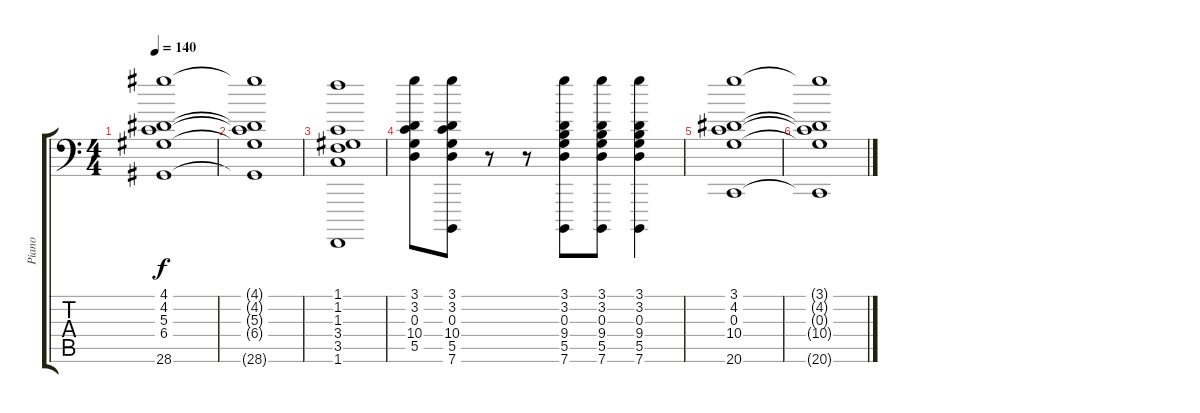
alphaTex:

\track ("Piano" "Piano") {instrument acousticgrandpiano}
\staff {score tabs}
\tuning (E5 B3 G3 D3 A2 E0) {hide}
\ts (4 4)
\tempo 140
\clef f4
\ks c
(4.1 4.2 5.3 6.4 28.6).1{dy f} |
(4.1{t} 4.2{t} 5.3{t} 6.4{t} 28.6{t}).1 |
(1.1 1.2 1.3 3.4 3.5 1.6).1 |
(3.1 3.2 0.3 10.4 5.5).8 (3.1 3.2 0.3 10.4 5.5 7.6).8 r.8 r.8 (3.1 3.2 0.3 9.4 5.5 7.6).8 (3.1 3.2 0.3 9.4 5.5 7.6).8 (3.1 3.2 0.3 9.4 5.5 7.6).4 |
(3.1 4.2 0.3 10.4 20.6).1 |
(3.1{t} 4.2{t} 0.3{t} 10.4{t} 20.6{t}).1
